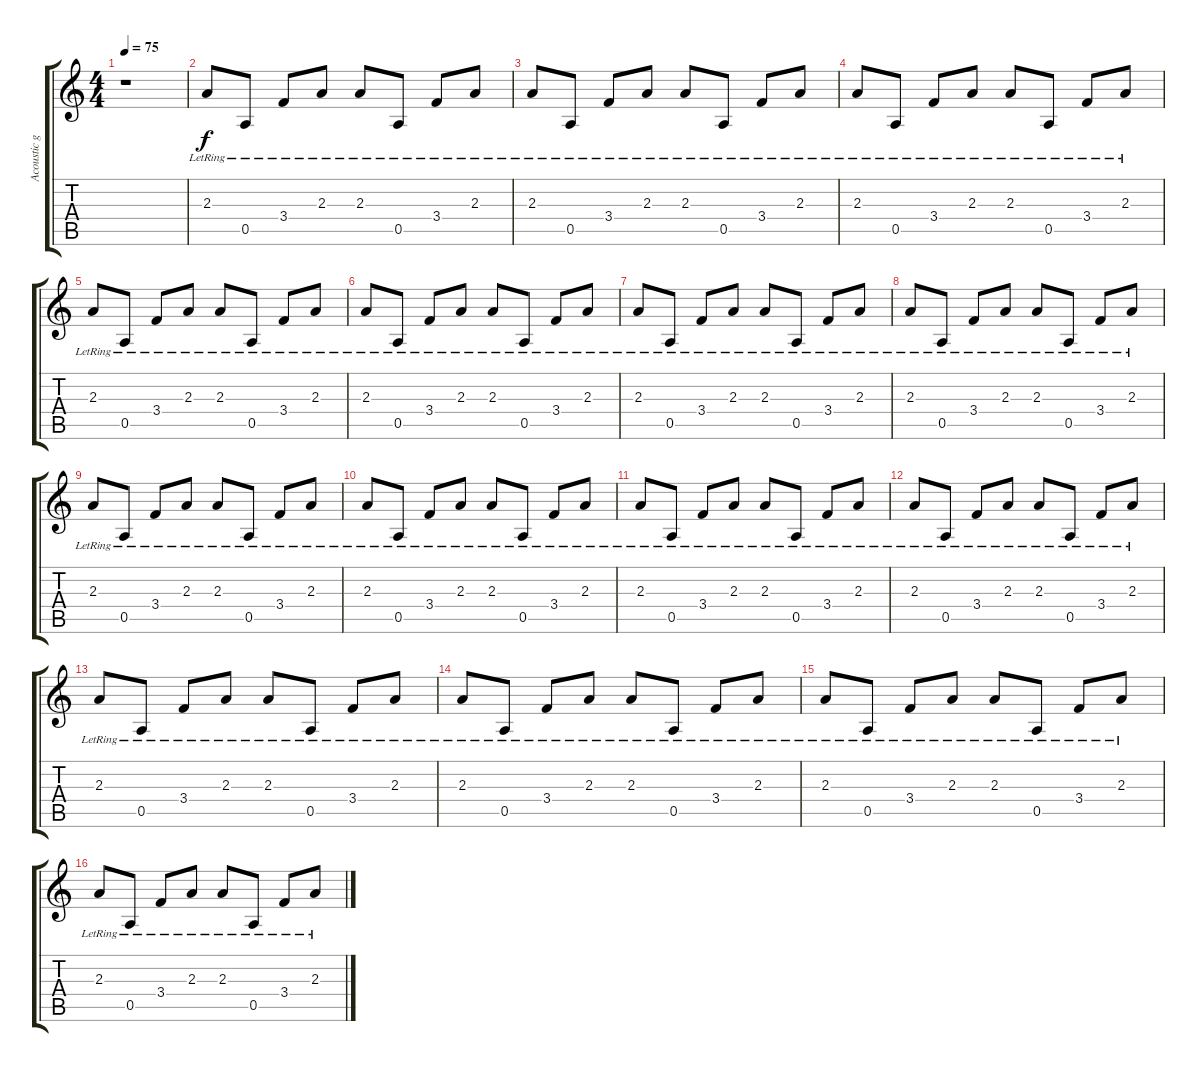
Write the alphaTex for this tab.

\track ("Acoustic guitar" "Acoustic g") {instrument acousticguitarsteel}
\staff {score tabs}
\tuning (E4 B3 G3 D3 A2 E2) {hide}
\ts (4 4)
\tempo 75
\clef g2
\ks c
r.1{dy f instrument acousticguitarsteel} |
2.3{lr}.8 0.5{lr}.8 3.4{lr}.8 2.3{lr}.8 2.3{lr}.8 0.5{lr}.8 3.4{lr}.8 2.3{lr}.8 |
2.3{lr}.8 0.5{lr}.8 3.4{lr}.8 2.3{lr}.8 2.3{lr}.8 0.5{lr}.8 3.4{lr}.8 2.3{lr}.8 |
2.3{lr}.8 0.5{lr}.8 3.4{lr}.8 2.3{lr}.8 2.3{lr}.8 0.5{lr}.8 3.4{lr}.8 2.3{lr}.8 |
2.3{lr}.8 0.5{lr}.8 3.4{lr}.8 2.3{lr}.8 2.3{lr}.8 0.5{lr}.8 3.4{lr}.8 2.3{lr}.8 |
2.3{lr}.8 0.5{lr}.8 3.4{lr}.8 2.3{lr}.8 2.3{lr}.8 0.5{lr}.8 3.4{lr}.8 2.3{lr}.8 |
2.3{lr}.8 0.5{lr}.8 3.4{lr}.8 2.3{lr}.8 2.3{lr}.8 0.5{lr}.8 3.4{lr}.8 2.3{lr}.8 |
2.3{lr}.8 0.5{lr}.8 3.4{lr}.8 2.3{lr}.8 2.3{lr}.8 0.5{lr}.8 3.4{lr}.8 2.3{lr}.8 |
2.3{lr}.8 0.5{lr}.8 3.4{lr}.8 2.3{lr}.8 2.3{lr}.8 0.5{lr}.8 3.4{lr}.8 2.3{lr}.8 |
2.3{lr}.8 0.5{lr}.8 3.4{lr}.8 2.3{lr}.8 2.3{lr}.8 0.5{lr}.8 3.4{lr}.8 2.3{lr}.8 |
2.3{lr}.8 0.5{lr}.8 3.4{lr}.8 2.3{lr}.8 2.3{lr}.8 0.5{lr}.8 3.4{lr}.8 2.3{lr}.8 |
2.3{lr}.8 0.5{lr}.8 3.4{lr}.8 2.3{lr}.8 2.3{lr}.8 0.5{lr}.8 3.4{lr}.8 2.3{lr}.8 |
2.3{lr}.8 0.5{lr}.8 3.4{lr}.8 2.3{lr}.8 2.3{lr}.8 0.5{lr}.8 3.4{lr}.8 2.3{lr}.8 |
2.3{lr}.8 0.5{lr}.8 3.4{lr}.8 2.3{lr}.8 2.3{lr}.8 0.5{lr}.8 3.4{lr}.8 2.3{lr}.8 |
2.3{lr}.8 0.5{lr}.8 3.4{lr}.8 2.3{lr}.8 2.3{lr}.8 0.5{lr}.8 3.4{lr}.8 2.3{lr}.8 |
2.3{lr}.8 0.5{lr}.8 3.4{lr}.8 2.3{lr}.8 2.3{lr}.8 0.5{lr}.8 3.4{lr}.8 2.3{lr}.8
